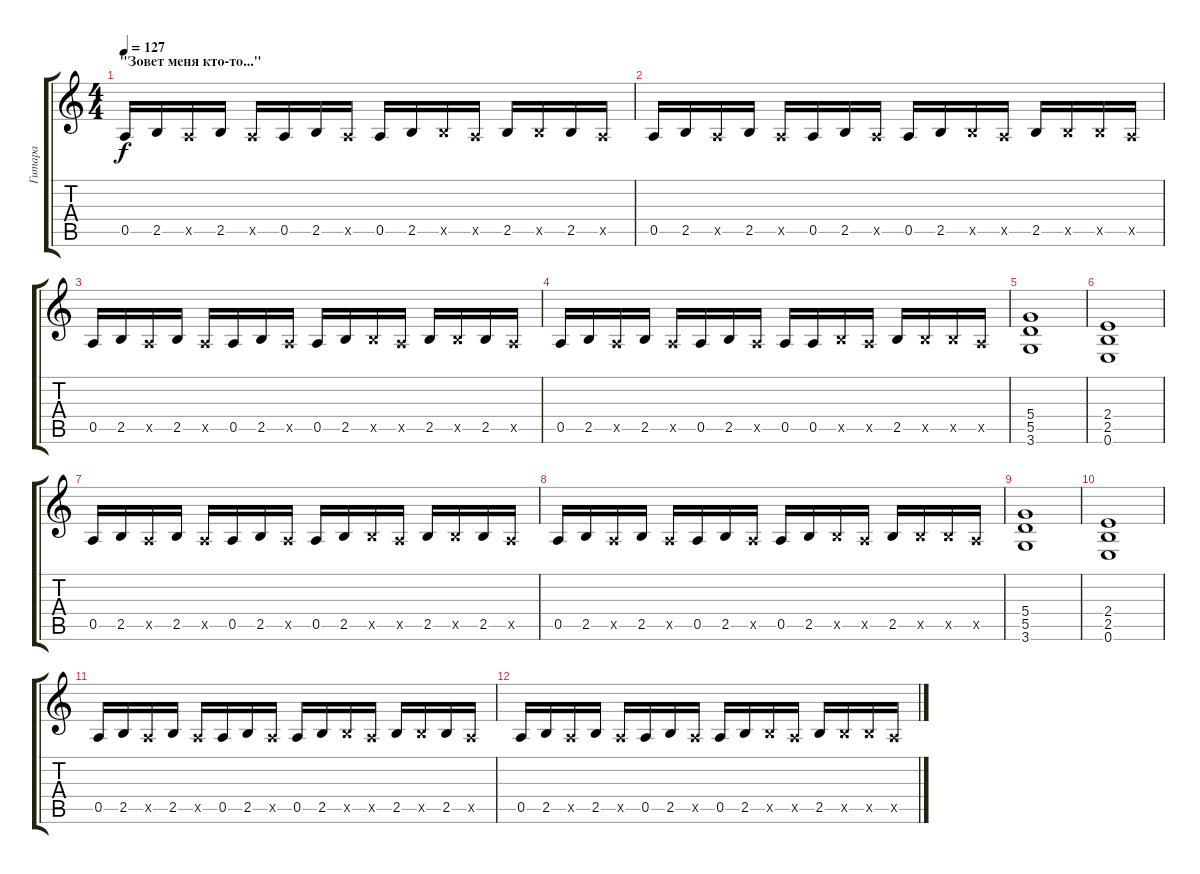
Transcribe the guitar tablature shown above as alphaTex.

\track ("Гитара" "Гитара") {instrument distortionguitar}
\staff {score tabs}
\tuning (E4 B3 G3 D3 A2 E2) {hide}
\ts (4 4)
\section ("" "\"Зовет меня кто-то...\"")
\tempo 127
\clef g2
\ks c
0.5.16{dy f} 2.5.16 0.5{x}.16 2.5.16 0.5{x}.16 0.5.16 2.5.16 0.5{x}.16 0.5.16 2.5.16 2.5{x}.16 0.5{x}.16 2.5.16 2.5{x}.16 2.5.16 0.5{x}.16 |
0.5.16 2.5.16 0.5{x}.16 2.5.16 0.5{x}.16 0.5.16 2.5.16 0.5{x}.16 0.5.16 2.5.16 2.5{x}.16 0.5{x}.16 2.5.16 2.5{x}.16 2.5{x}.16 0.5{x}.16 |
0.5.16 2.5.16 0.5{x}.16 2.5.16 0.5{x}.16 0.5.16 2.5.16 0.5{x}.16 0.5.16 2.5.16 2.5{x}.16 0.5{x}.16 2.5.16 2.5{x}.16 2.5.16 0.5{x}.16 |
0.5.16 2.5.16 0.5{x}.16 2.5.16 0.5{x}.16 0.5.16 2.5.16 0.5{x}.16 0.5.16 0.5.16 2.5{x}.16 0.5{x}.16 2.5.16 2.5{x}.16 2.5{x}.16 0.5{x}.16 |
(5.4 5.5 3.6).1 |
(2.4 2.5 0.6).1 |
0.5.16 2.5.16 0.5{x}.16 2.5.16 0.5{x}.16 0.5.16 2.5.16 0.5{x}.16 0.5.16 2.5.16 2.5{x}.16 0.5{x}.16 2.5.16 2.5{x}.16 2.5.16 0.5{x}.16 |
0.5.16 2.5.16 0.5{x}.16 2.5.16 0.5{x}.16 0.5.16 2.5.16 0.5{x}.16 0.5.16 2.5.16 2.5{x}.16 0.5{x}.16 2.5.16 2.5{x}.16 2.5{x}.16 0.5{x}.16 |
(5.4 5.5 3.6).1 |
(2.4 2.5 0.6).1 |
0.5.16 2.5.16 0.5{x}.16 2.5.16 0.5{x}.16 0.5.16 2.5.16 0.5{x}.16 0.5.16 2.5.16 2.5{x}.16 0.5{x}.16 2.5.16 2.5{x}.16 2.5.16 0.5{x}.16 |
0.5.16 2.5.16 0.5{x}.16 2.5.16 0.5{x}.16 0.5.16 2.5.16 0.5{x}.16 0.5.16 2.5.16 2.5{x}.16 0.5{x}.16 2.5.16 2.5{x}.16 2.5{x}.16 0.5{x}.16
